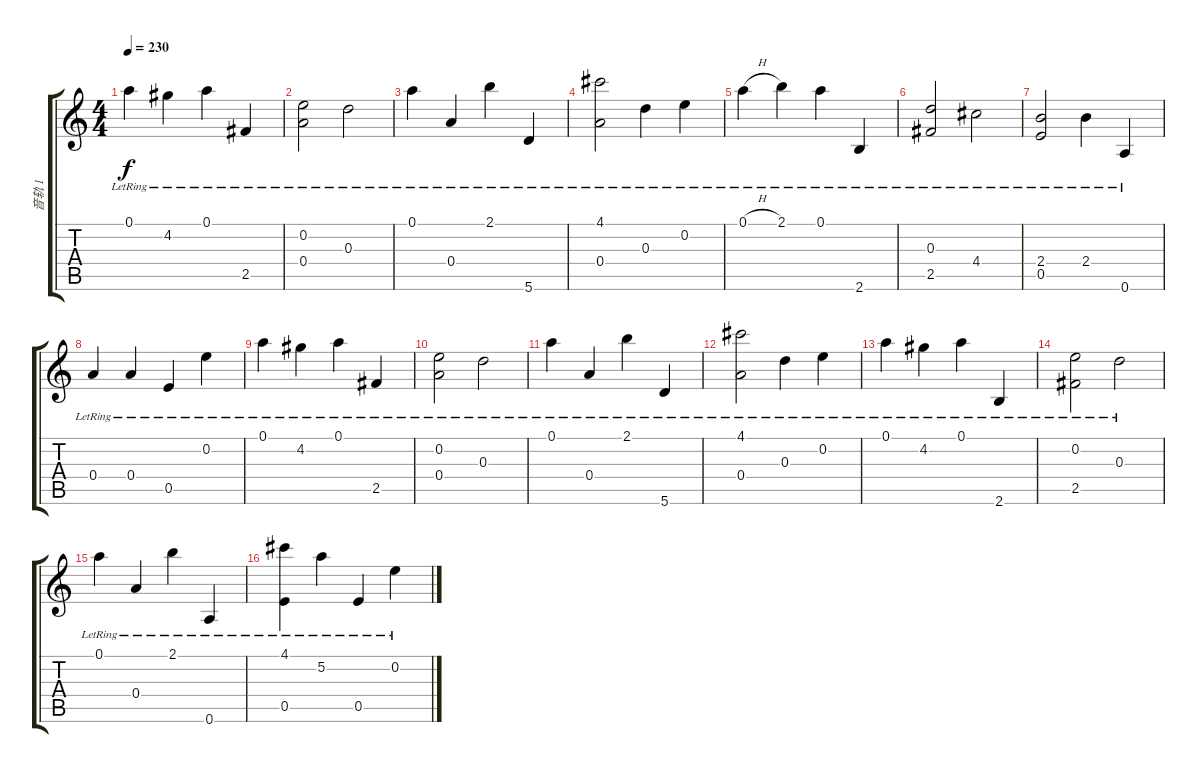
\track ("音轨 1" "音轨 1") {instrument acousticguitarsteel}
\staff {score tabs}
\tuning (A4 E4 D4 A3 E3 A2) {hide}
\ts (4 4)
\tempo 230
\clef g2
\ks c
0.1{lr}.4{dy f} 4.2{lr}.4 0.1{lr}.4 2.5{lr}.4 |
(0.2{lr} 0.4{lr}).2 0.3{lr}.2 |
0.1{lr}.4 0.4{lr}.4 2.1{lr}.4 5.6{lr}.4 |
(4.1{lr} 0.4{lr}).2 0.3{lr}.4 0.2{lr}.4 |
0.1{h lr}.4 2.1{lr}.4 0.1{lr}.4 2.6{lr}.4 |
(0.3{lr} 2.5{lr}).2 4.4{lr}.2 |
(2.4{lr} 0.5{lr}).2 2.4{lr}.4 0.6{lr}.4 |
0.4{lr}.4 0.4{lr}.4 0.5{lr}.4 0.2{lr}.4 |
0.1{lr}.4 4.2{lr}.4 0.1{lr}.4 2.5{lr}.4 |
(0.2{lr} 0.4{lr}).2 0.3{lr}.2 |
0.1{lr}.4 0.4{lr}.4 2.1{lr}.4 5.6{lr}.4 |
(4.1{lr} 0.4{lr}).2 0.3{lr}.4 0.2{lr}.4 |
0.1{lr}.4 4.2{lr}.4 0.1{lr}.4 2.6{lr}.4 |
(0.2{lr} 2.5{lr}).2 0.3{lr}.2 |
0.1{lr}.4 0.4{lr}.4 2.1{lr}.4 0.6{lr}.4 |
(4.1{lr} 0.5{lr}).4 5.2{lr}.4 0.5{lr}.4 0.2{lr}.4
